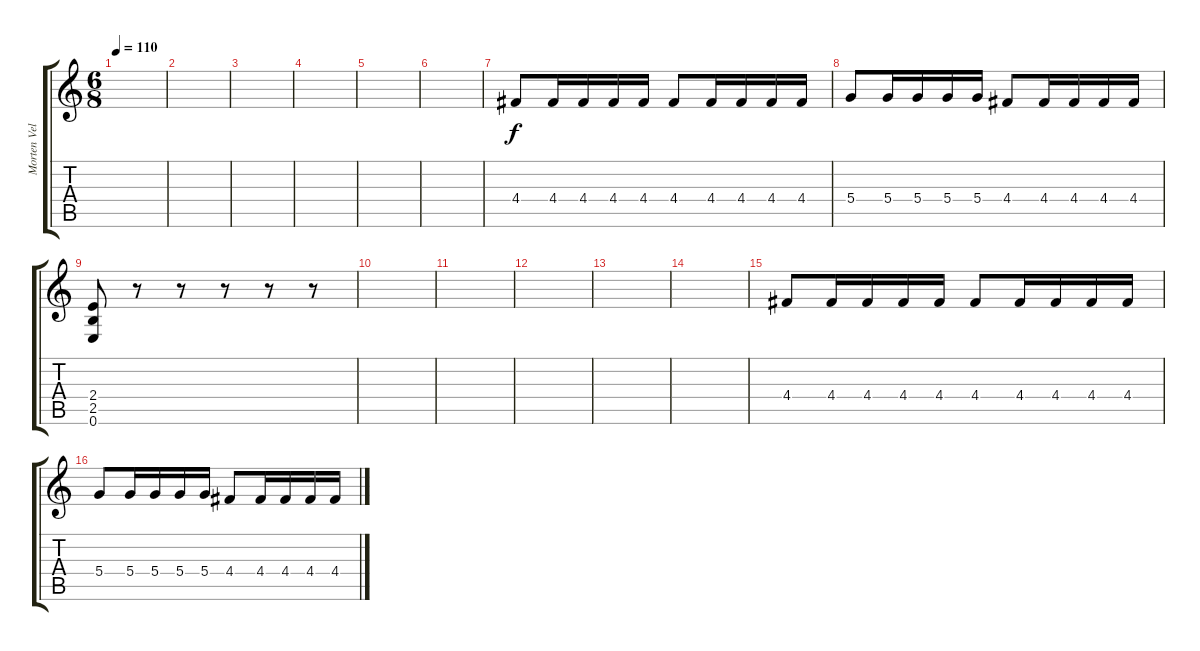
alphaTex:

\track ("Morten Veland(the god)" "Morten Vel") {instrument distortionguitar}
\staff {score tabs}
\tuning (E4 B3 G3 D3 A2 E2) {hide}
\ts (6 8)
\tempo 110
\clef g2
\ks c
|
|
|
|
|
|
4.4.8 4.4.16 4.4.16 4.4.16 4.4.16 4.4.8 4.4.16 4.4.16 4.4.16 4.4.16 |
5.4.8 5.4.16 5.4.16 5.4.16 5.4.16 4.4.8 4.4.16 4.4.16 4.4.16 4.4.16 |
(2.4 2.5 0.6).8 r.8 r.8 r.8 r.8 r.8 |
|
|
|
|
|
4.4.8 4.4.16 4.4.16 4.4.16 4.4.16 4.4.8 4.4.16 4.4.16 4.4.16 4.4.16 |
5.4.8 5.4.16 5.4.16 5.4.16 5.4.16 4.4.8 4.4.16 4.4.16 4.4.16 4.4.16
